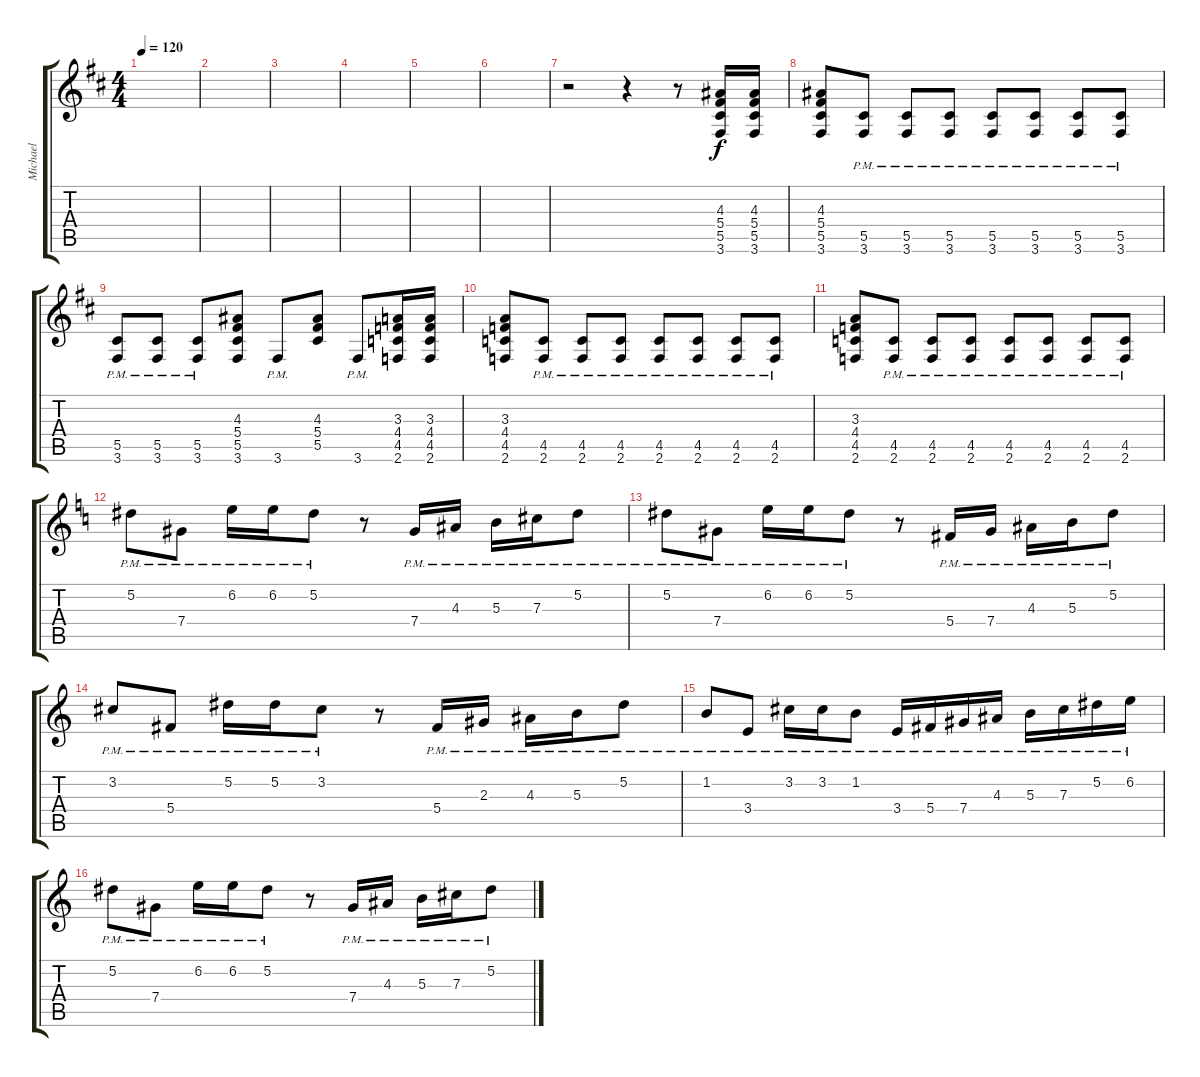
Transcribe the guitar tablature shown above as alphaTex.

\track ("Michael" "Michael") {instrument distortionguitar}
\staff {score tabs}
\tuning (Eb4 Bb3 Gb3 Db3 Ab2 Eb2) {hide}
\ts (4 4)
\tempo 120
\clef g2
\ks bminor
|
|
|
|
|
|
r.2 r.4 r.8 (4.3 5.4 5.5 3.6).16 (4.3 5.4 5.5 3.6).16 |
(4.3 5.4 5.5 3.6).8 (5.5{pm} 3.6{pm}).8 (5.5{pm} 3.6{pm}).8 (5.5{pm} 3.6{pm}).8 (5.5{pm} 3.6{pm}).8 (5.5{pm} 3.6{pm}).8 (5.5{pm} 3.6{pm}).8 (5.5{pm} 3.6{pm}).8 |
(5.5{pm} 3.6{pm}).8 (5.5{pm} 3.6{pm}).8 (5.5{pm} 3.6{pm}).8 (4.3 5.4 5.5 3.6).8 3.6{pm}.8 (4.3 5.4 5.5).8 3.6{pm}.8 (3.3 4.4 4.5 2.6).16 (3.3 4.4 4.5 2.6).16 |
(3.3 4.4 4.5 2.6).8 (4.5{pm} 2.6{pm}).8 (4.5{pm} 2.6{pm}).8 (4.5{pm} 2.6{pm}).8 (4.5{pm} 2.6{pm}).8 (4.5{pm} 2.6{pm}).8 (4.5{pm} 2.6{pm}).8 (4.5{pm} 2.6{pm}).8 |
(3.3 4.4 4.5 2.6).8 (4.5{pm} 2.6{pm}).8 (4.5{pm} 2.6{pm}).8 (4.5{pm} 2.6{pm}).8 (4.5{pm} 2.6{pm}).8 (4.5{pm} 2.6{pm}).8 (4.5{pm} 2.6{pm}).8 (4.5{pm} 2.6{pm}).8 |
\ks aminor
5.2{pm}.8 7.4{pm}.8 6.2{pm}.16 6.2{pm}.16 5.2{pm}.8 r.8 7.4{pm}.16 4.3{pm}.16 5.3{pm}.16 7.3{pm}.16 5.2{pm}.8 |
5.2{pm}.8 7.4{pm}.8 6.2{pm}.16 6.2{pm}.16 5.2{pm}.8 r.8 5.4{pm}.16 7.4{pm}.16 4.3{pm}.16 5.3{pm}.16 5.2{pm}.8 |
3.2{pm}.8 5.4{pm}.8 5.2{pm}.16 5.2{pm}.16 3.2{pm}.8 r.8 5.4{pm}.16 2.3{pm}.16 4.3{pm}.16 5.3{pm}.16 5.2{pm}.8 |
1.2{pm}.8 3.4{pm}.8 3.2{pm}.16 3.2{pm}.16 1.2{pm}.8 3.4{pm}.16 5.4{pm}.16 7.4{pm}.16 4.3{pm}.16 5.3{pm}.16 7.3{pm}.16 5.2{pm}.16 6.2{pm}.16 |
5.2{pm}.8 7.4{pm}.8 6.2{pm}.16 6.2{pm}.16 5.2{pm}.8 r.8 7.4{pm}.16 4.3{pm}.16 5.3{pm}.16 7.3{pm}.16 5.2{pm}.8
